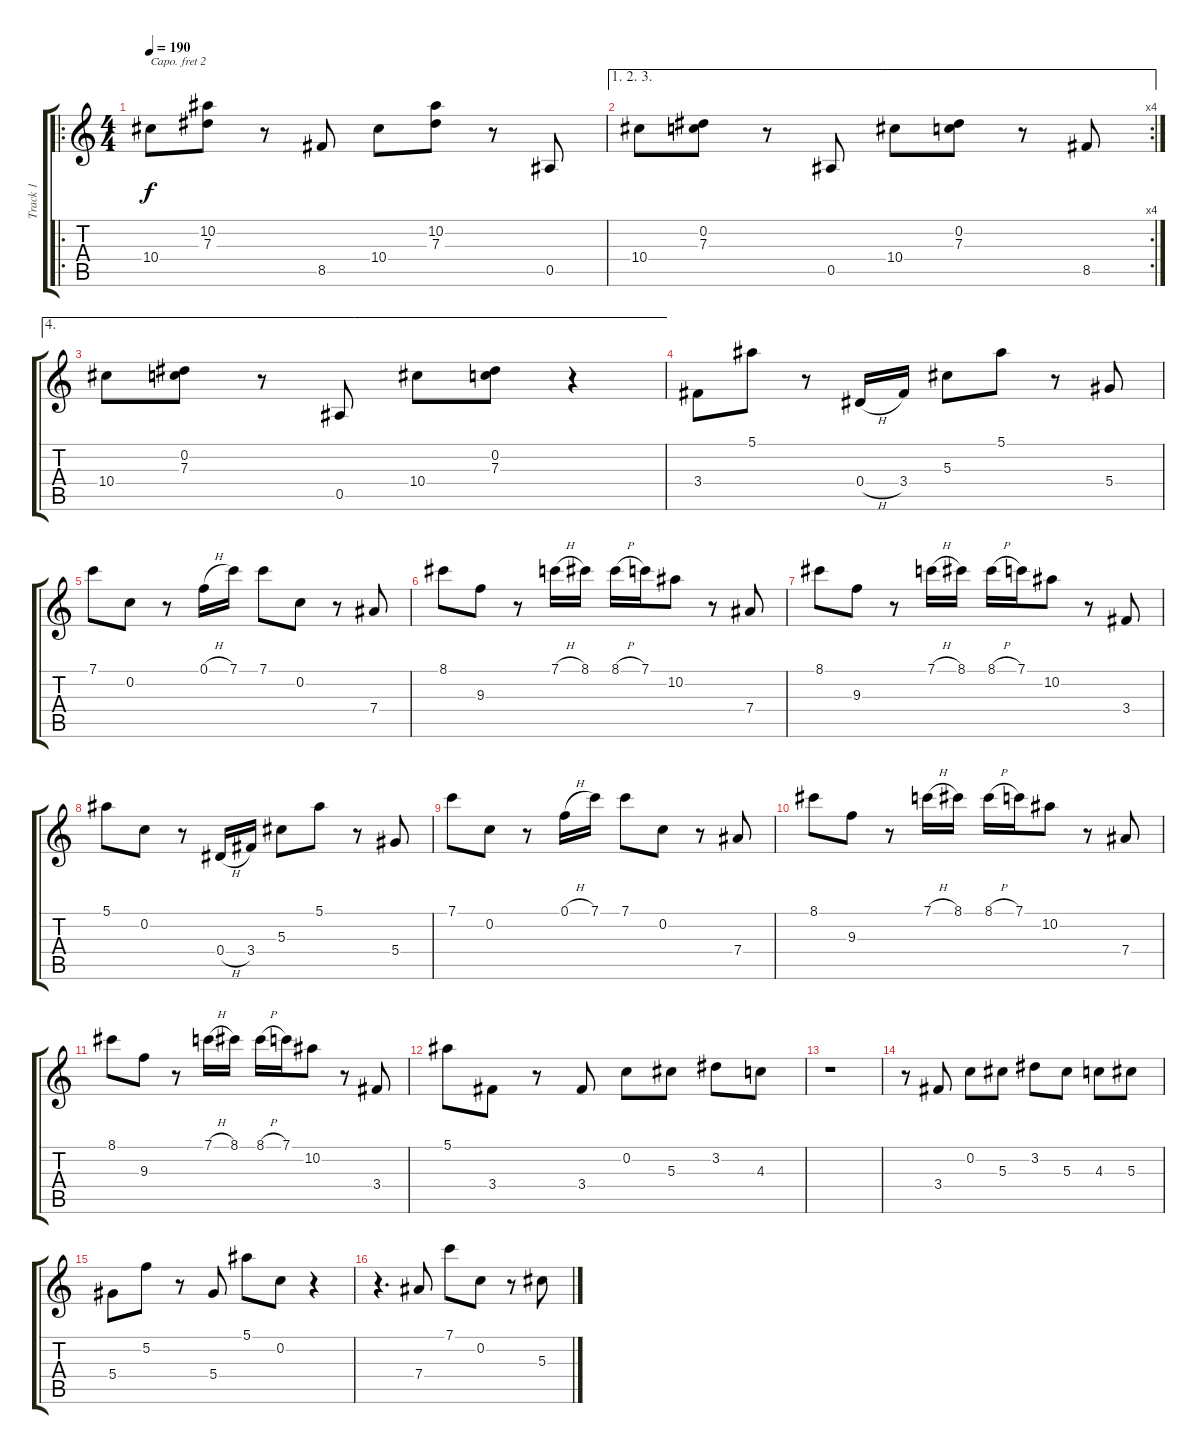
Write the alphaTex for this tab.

\track ("Track 1" "Track 1") {instrument acousticguitarsteel}
\staff {score tabs}
\capo 2
\tuning (Eb4 Bb3 Gb3 Db3 Ab2 Eb2) {hide}
\ro
\ts (4 4)
\tempo 190
\clef g2
\ks c
10.4.8{dy f} (10.2 7.3).8 r.8 8.5.8 10.4.8 (10.2 7.3).8 r.8 0.5.8 |
\ae (1 2 3)
\rc 4
10.4.8 (0.2 7.3).8 r.8 0.5.8 10.4.8 (0.2 7.3).8 r.8 8.5.8 |
\ae 4
10.4.8 (0.2 7.3).8 r.8 0.5.8 10.4.8 (0.2 7.3).8 r.4 |
3.4.8 5.1.8 r.8 0.4{h}.16 3.4.16 5.3.8 5.1.8 r.8 5.4.8 |
7.1.8 0.2.8 r.8 0.1{h}.16 7.1.16 7.1.8 0.2.8 r.8 7.4.8 |
8.1.8 9.3.8 r.8 7.1{h}.16 8.1.16 8.1{h}.16 7.1.16 10.2.8 r.8 7.4.8 |
8.1.8 9.3.8 r.8 7.1{h}.16 8.1.16 8.1{h}.16 7.1.16 10.2.8 r.8 3.4.8 |
5.1.8 0.2.8 r.8 0.4{h}.16 3.4.16 5.3.8 5.1.8 r.8 5.4.8 |
7.1.8 0.2.8 r.8 0.1{h}.16 7.1.16 7.1.8 0.2.8 r.8 7.4.8 |
8.1.8 9.3.8 r.8 7.1{h}.16 8.1.16 8.1{h}.16 7.1.16 10.2.8 r.8 7.4.8 |
8.1.8 9.3.8 r.8 7.1{h}.16 8.1.16 8.1{h}.16 7.1.16 10.2.8 r.8 3.4.8 |
5.1.8 3.4.8 r.8 3.4.8 0.2.8 5.3.8 3.2.8 4.3.8 |
r.1 |
r.8 3.4.8 0.2.8 5.3.8 3.2.8 5.3.8 4.3.8 5.3.8 |
5.4.8 5.2.8 r.8 5.4.8 5.1.8 0.2.8 r.4 |
r.4{d} 7.4.8 7.1.8 0.2.8 r.8 5.3.8
